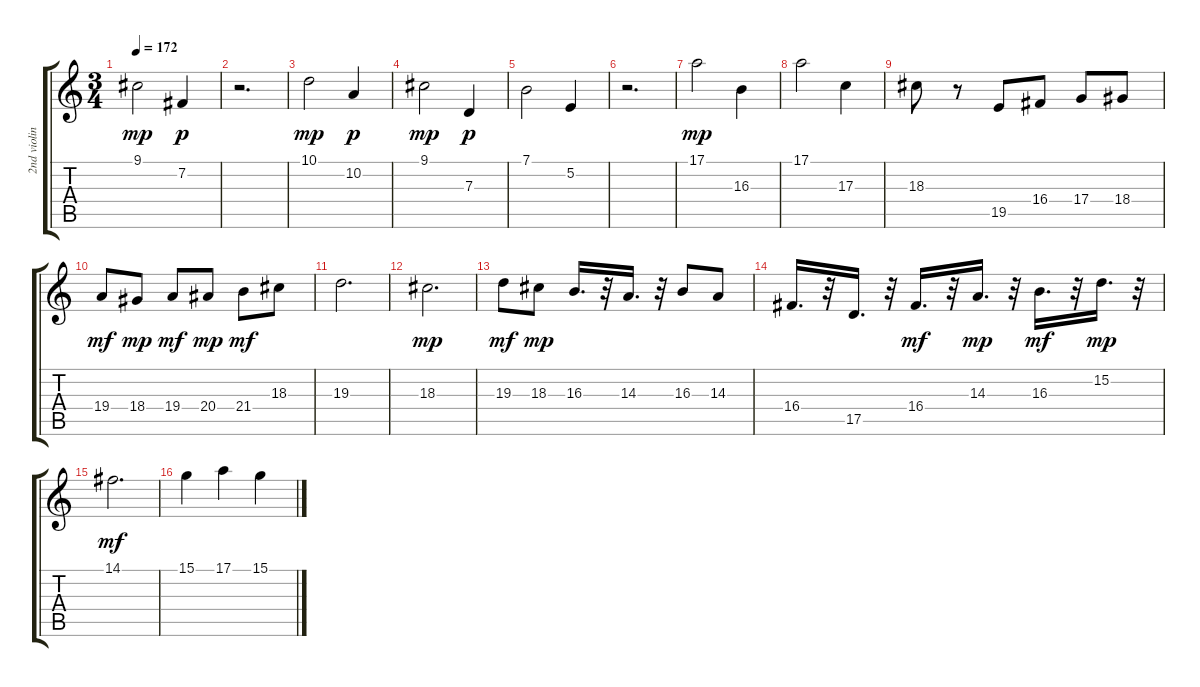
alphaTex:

\track ("2nd violins" "2nd violin") {instrument stringensemble1}
\staff {score tabs}
\tuning (E4 B3 G3 D3 A2 E2) {hide}
\ts (3 4)
\tempo 172
\clef g2
\ks c
9.1.2{dy mp} 7.2.4{dy p} |
r.2{d} |
10.1.2{dy mp} 10.2.4{dy p} |
9.1.2{dy mp} 7.3.4{dy p} |
7.1.2 5.2.4 |
r.2{d} |
17.1.2{dy mp} 16.3.4 |
17.1.2 17.3.4 |
18.3.8 r.8 19.5.8 16.4.8 17.4.8 18.4.8 |
19.4.8{dy mf} 18.4.8{dy mp} 19.4.8{dy mf} 20.4.8{dy mp} 21.4.8{dy mf} 18.3.8 |
19.3.2{d} |
18.3.2{d dy mp} |
19.3.8{dy mf} 18.3.8{dy mp} 16.3.16{d} r.32 14.3.16{d} r.32 16.3.8 14.3.8 |
16.4.16{d} r.32 17.5.16{d} r.32 16.4.16{d dy mf} r.32 14.3.16{d dy mp} r.32 16.3.16{d dy mf} r.32 15.2.16{d dy mp} r.32 |
14.1.2{d dy mf} |
15.1.4 17.1.4 15.1.4
